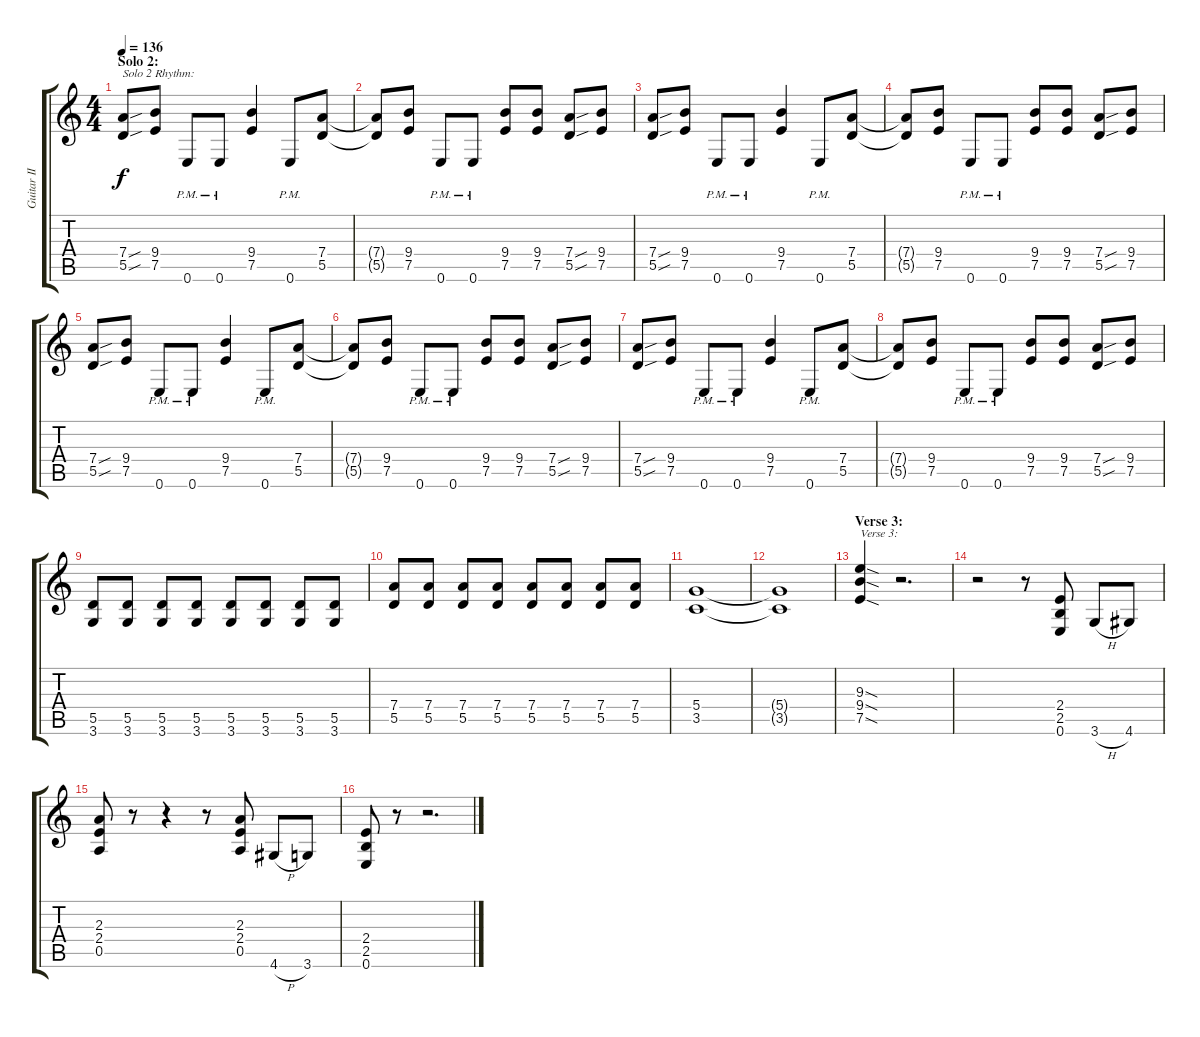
\track ("Guitar II" "Guitar II") {instrument distortionguitar}
\staff {score tabs}
\tuning (E4 B3 G3 D3 A2 E2) {hide}
\ts (4 4)
\section ("" "Solo 2:")
\tempo 136
\clef g2
\ks c
(7.4{sou} 5.5{sou}).8{txt "Solo 2 Rhythm:" dy f} (9.4 7.5).8 0.6{pm}.8 0.6{pm}.8 (9.4 7.5).4 0.6{pm}.8 (7.4 5.5).8 |
(7.4{t} 5.5{t}).8 (9.4 7.5).8 0.6{pm}.8 0.6{pm}.8 (9.4 7.5).8 (9.4 7.5).8 (7.4{sou} 5.5{sou}).8 (9.4 7.5).8 |
(7.4{sou} 5.5{sou}).8 (9.4 7.5).8 0.6{pm}.8 0.6{pm}.8 (9.4 7.5).4 0.6{pm}.8 (7.4 5.5).8 |
(7.4{t} 5.5{t}).8 (9.4 7.5).8 0.6{pm}.8 0.6{pm}.8 (9.4 7.5).8 (9.4 7.5).8 (7.4{sou} 5.5{sou}).8 (9.4 7.5).8 |
(7.4{sou} 5.5{sou}).8 (9.4 7.5).8 0.6{pm}.8 0.6{pm}.8 (9.4 7.5).4 0.6{pm}.8 (7.4 5.5).8 |
(7.4{t} 5.5{t}).8 (9.4 7.5).8 0.6{pm}.8 0.6{pm}.8 (9.4 7.5).8 (9.4 7.5).8 (7.4{sou} 5.5{sou}).8 (9.4 7.5).8 |
(7.4{sou} 5.5{sou}).8 (9.4 7.5).8 0.6{pm}.8 0.6{pm}.8 (9.4 7.5).4 0.6{pm}.8 (7.4 5.5).8 |
(7.4{t} 5.5{t}).8 (9.4 7.5).8 0.6{pm}.8 0.6{pm}.8 (9.4 7.5).8 (9.4 7.5).8 (7.4{sou} 5.5{sou}).8 (9.4 7.5).8 |
(5.5 3.6).8 (5.5 3.6).8 (5.5 3.6).8 (5.5 3.6).8 (5.5 3.6).8 (5.5 3.6).8 (5.5 3.6).8 (5.5 3.6).8 |
(7.4 5.5).8 (7.4 5.5).8 (7.4 5.5).8 (7.4 5.5).8 (7.4 5.5).8 (7.4 5.5).8 (7.4 5.5).8 (7.4 5.5).8 |
(5.4 3.5).1 |
(5.4{t} 3.5{t}).1 |
\section ("" "Verse 3:")
(9.3{sod} 9.4{sod} 7.5{sod}).4{txt "Verse 3:"} r.2{d} |
r.2 r.8 (2.4 2.5 0.6).8 3.6{h}.8 4.6.8 |
(2.3 2.4 0.5).8 r.8 r.4 r.8 (2.3 2.4 0.5).8 4.6{h}.8 3.6.8 |
(2.4 2.5 0.6).8 r.8 r.2{d}
